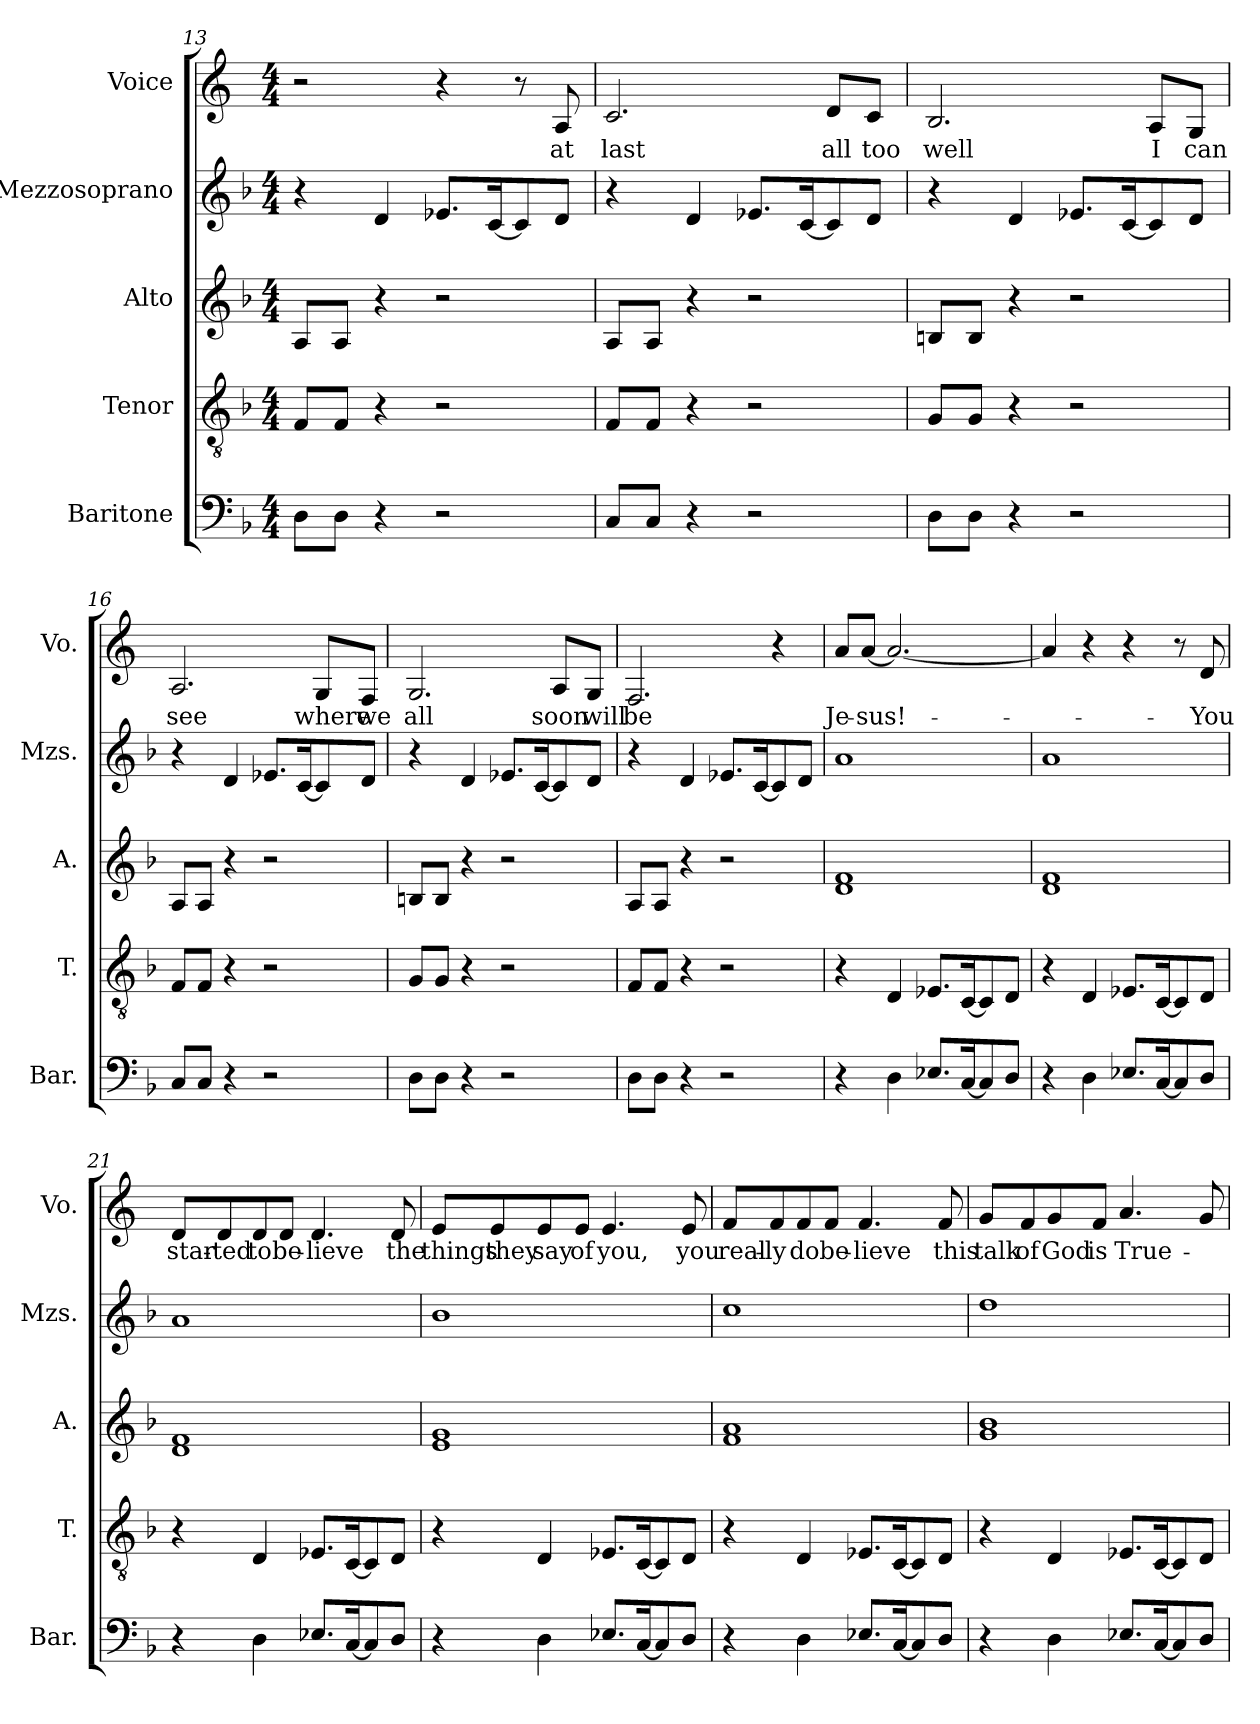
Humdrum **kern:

**kern	**kern	**kern	**kern	**kern	**text
*part5	*part4	*part3	*part2	*part1	*part1
*staff5	*staff4	*staff3	*staff2	*staff1	*staff1
*I"Baritone	*I"Tenor	*I"Alto	*I"Mezzosoprano	*I"Voice	*
*I'Bar.	*I'T.	*I'A.	*I'Mzs.	*I'Vo.	*
*clefF4	*clefGv2	*clefG2	*clefG2	*clefG2	*
*k[b-]	*k[b-]	*k[b-]	*k[b-]	*k[]	*
*F:	*F:	*F:	*F:	*C:	*
*M4/4	*M4/4	*M4/4	*M4/4	*M4/4	*
=13	=13	=13	=13	=13	=13
8D\L	8F/L	8A/L	4r	2r	.
8D\J	8F/J	8A/J	.	.	.
4r	4r	4r	4d/	.	.
2r	2r	2r	8.e-X/L	4r	.
.	.	.	[16c/K	.	.
.	.	.	8c/]	8r	.
.	.	.	8d/J	8A/	at
=14	=14	=14	=14	=14	=14
8C/L	8F/L	8A/L	4r	2.c/	last
8C/J	8F/J	8A/J	.	.	.
4r	4r	4r	4d/	.	.
2r	2r	2r	8.e-X/L	.	.
.	.	.	[16c/K	.	.
.	.	.	8c/]	8d/L	all
.	.	.	8d/J	8c/J	too
=15	=15	=15	=15	=15	=15
8D\L	8G/L	8Bn/L	4r	2.B/	well
8D\J	8G/J	8B/J	.	.	.
4r	4r	4r	4d/	.	.
2r	2r	2r	8.e-X/L	.	.
.	.	.	[16c/K	.	.
.	.	.	8c/]	8A/L	I
.	.	.	8d/J	8G/J	can
=16	=16	=16	=16	=16	=16
8C/L	8F/L	8A/L	4r	2.A/	see
8C/J	8F/J	8A/J	.	.	.
4r	4r	4r	4d/	.	.
2r	2r	2r	8.e-X/L	.	.
.	.	.	[16c/K	.	.
.	.	.	8c/]	8G/L	where
.	.	.	8d/J	8F/J	we
!!LO:PB:g=z
=17	=17	=17	=17	=17	=17
8D\L	8G/L	8Bn/L	4r	2.G/	all
8D\J	8G/J	8B/J	.	.	.
4r	4r	4r	4d/	.	.
2r	2r	2r	8.e-X/L	.	.
.	.	.	[16c/K	.	.
.	.	.	8c/]	8A/L	soon
.	.	.	8d/J	8G/J	will
=18	=18	=18	=18	=18	=18
8D\L	8F/L	8A/L	4r	2.F/	be
8D\J	8F/J	8A/J	.	.	.
4r	4r	4r	4d/	.	.
2r	2r	2r	8.e-X/L	.	.
.	.	.	[16c/K	.	.
.	.	.	8c/]	4r	.
.	.	.	8d/J	.	.
=19	=19	=19	=19	=19	=19
4r	4r	1d 1f	1a	8a/L	Je-
.	.	.	.	[8a/J	-sus!-
4D\	4D/	.	.	2.a/_	.
8.E-X/L	8.E-X/L	.	.	.	.
[16C/K	[16C/K	.	.	.	.
8C/]	8C/]	.	.	.	.
8D/J	8D/J	.	.	.	.
=20	=20	=20	=20	=20	=20
4r	4r	1d 1f	1a	4a/]	.
4D\	4D/	.	.	4r	.
8.E-X/L	8.E-X/L	.	.	4r	.
[16C/K	[16C/K	.	.	.	.
8C/]	8C/]	.	.	8r	.
8D/J	8D/J	.	.	8d/	You
=21	=21	=21	=21	=21	=21
4r	4r	1d 1f	1a	8d/L	star-
.	.	.	.	8d/	-ted
4D\	4D/	.	.	8d/	to
.	.	.	.	8d/J	be-
8.E-X/L	8.E-X/L	.	.	4.d/	-lieve
[16C/K	[16C/K	.	.	.	.
8C/]	8C/]	.	.	.	.
8D/J	8D/J	.	.	8d/	the
!!LO:LB:g=z
=22	=22	=22	=22	=22	=22
4r	4r	1e 1g	1b-	8e/L	things
.	.	.	.	8e/	they
4D\	4D/	.	.	8e/	say
.	.	.	.	8e/J	of
8.E-X/L	8.E-X/L	.	.	4.e/	you,
[16C/K	[16C/K	.	.	.	.
8C/]	8C/]	.	.	.	.
8D/J	8D/J	.	.	8e/	you
=23	=23	=23	=23	=23	=23
4r	4r	1f 1a	1cc	8f/L	real-
.	.	.	.	8f/	-ly
4D\	4D/	.	.	8f/	do
.	.	.	.	8f/J	be-
8.E-X/L	8.E-X/L	.	.	4.f/	-lieve
[16C/K	[16C/K	.	.	.	.
8C/]	8C/]	.	.	.	.
8D/J	8D/J	.	.	8f/	this
=24	=24	=24	=24	=24	=24
4r	4r	1g 1b-	1dd	8g/L	talk
.	.	.	.	8f/	of
4D\	4D/	.	.	8g/	God
.	.	.	.	8f/J	is
8.E-X/L	8.E-X/L	.	.	4.a/	True-
[16C/K	[16C/K	.	.	.	.
8C/]	8C/]	.	.	.	.
8D/J	8D/J	.	.	8g/	.
=	=	=	=	=	=
*-	*-	*-	*-	*-	*-
